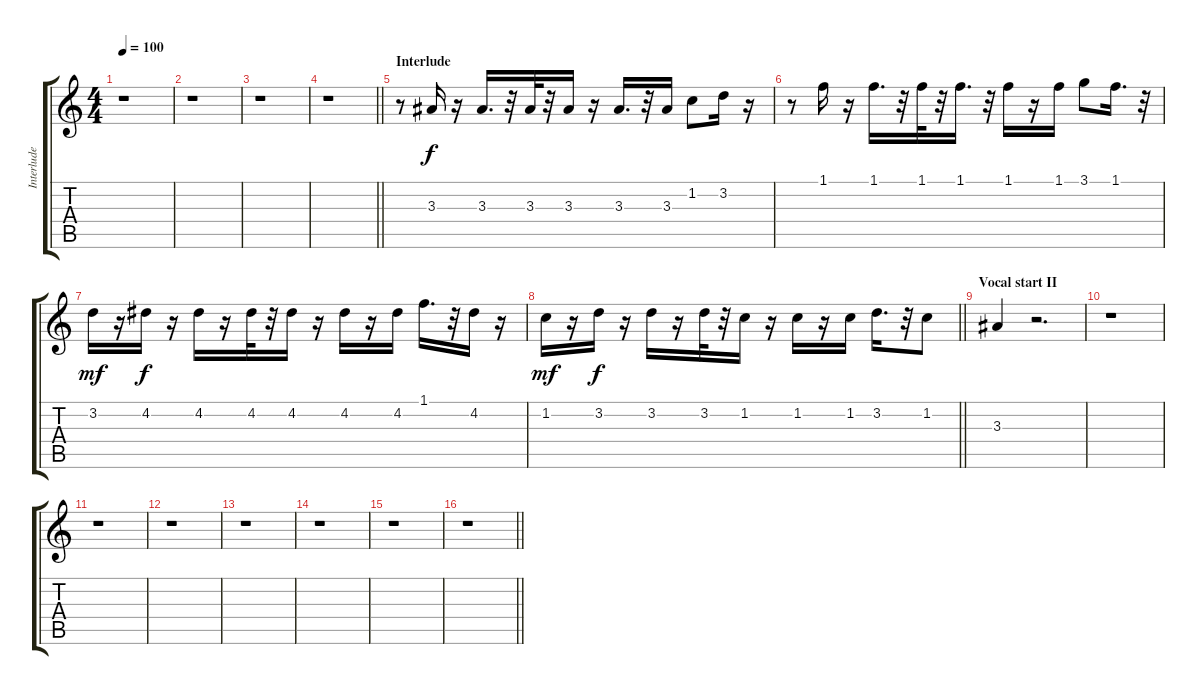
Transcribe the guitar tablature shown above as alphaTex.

\track ("Interlude" "Interlude") {instrument acousticguitarnylon}
\staff {score tabs}
\tuning (E4 B3 G3 D3 A2 E2) {hide}
\ts (4 4)
\tempo 100
\clef g2
\ks c
r.1{dy f} |
r.1 |
r.1 |
\barLineRight lightlight
r.1 |
\section ("" "Interlude")
r.8 3.3.16 r.16 3.3.16{d} r.32 3.3.32 r.32 3.3.16 r.16 3.3.16{d} r.32 3.3.16 1.2.8 3.2.16 r.16 |
r.8 1.1.16 r.16 1.1.16{d} r.32 1.1.32 r.32 1.1.16{d} r.32 1.1.16 r.16 1.1.16 3.1.8 1.1.16{d} r.32 |
3.2.16{dy mf} r.16 4.2.16{dy f} r.16 4.2.16 r.16 4.2.32 r.32 4.2.16 r.16 4.2.16 r.16 4.2.16 1.1.16{d} r.32 4.2.16 r.16 |
\barLineRight lightlight
1.2.16{dy mf} r.16 3.2.16{dy f} r.16 3.2.16 r.16 3.2.32 r.32 1.2.16 r.16 1.2.16 r.16 1.2.16 3.2.16{d} r.32 1.2.8 |
\section ("" "Vocal start II")
3.3.4 r.2{d} |
r.1 |
r.1 |
r.1 |
r.1 |
r.1 |
r.1 |
\barLineRight lightlight
r.1
